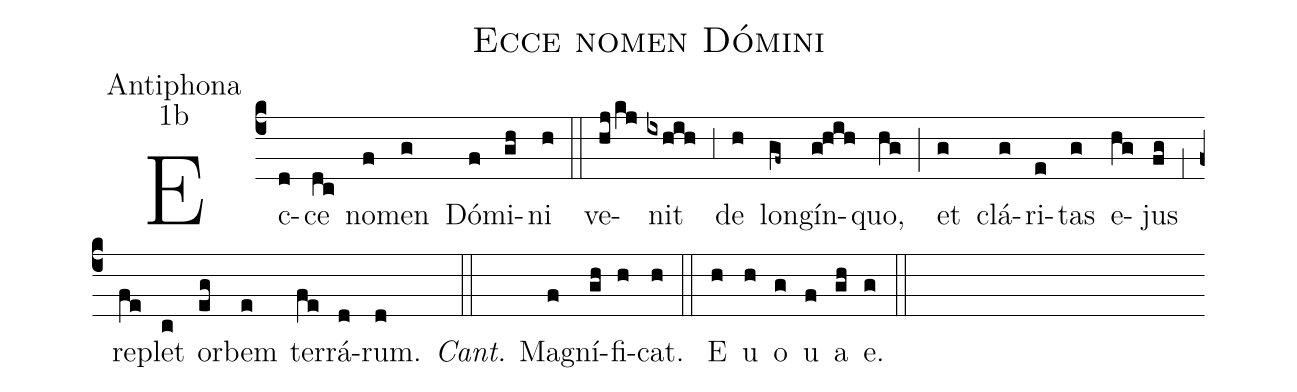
name:Ecce nomen Dómini;
office-part:Antiphona;
mode:1b;
%%
(c4)Ec(d)ce(dc) no(f)men(g) Dó(f)mi(gh)ni(h) (::) ve(hj/kj)nit(ixhih) (,3) de(h) lon(gf~)gín(g!hih)quo,(hg) (;) et(g) clá(g)ri(e)tas(g) e(hg)jus(fg) (,1) re(fe)plet(c) or(eg)bem(e) ter(fe)rá(d)rum.(d) (::)
<i>Cant.</i> M{a}(f)gní(gh)fi(h)cat.(h) (::)
<eu> E(h) u(h) o(g) u(f) a(gh) e.(g) </eu>(::)
